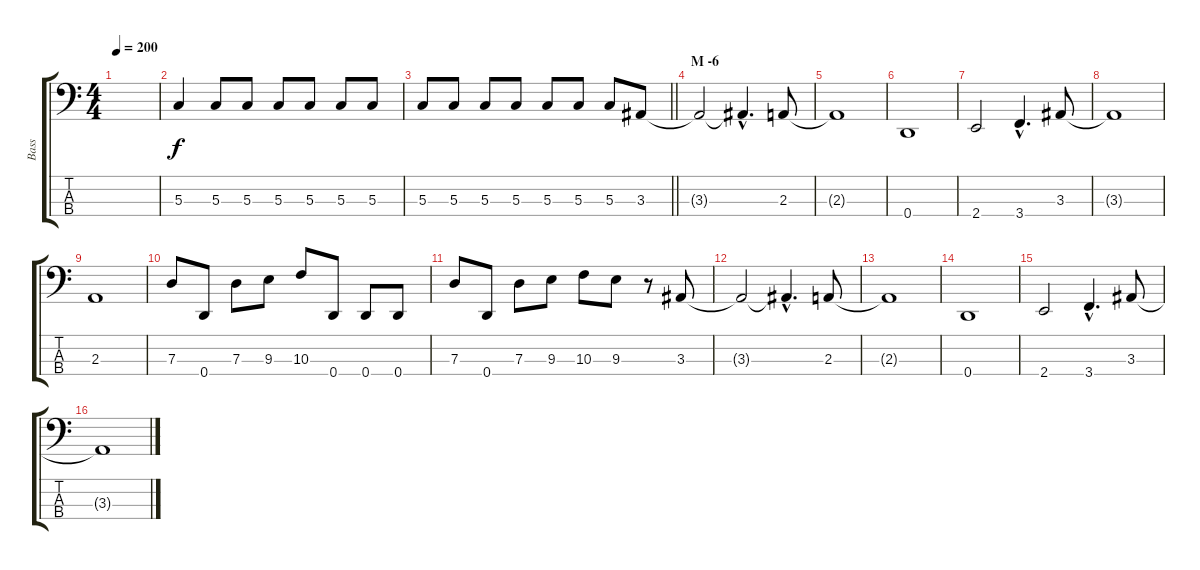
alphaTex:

\track ("Bass" "Bass") {instrument electricbasspick}
\staff {score tabs}
\tuning (F2 C2 G1 D1) {hide}
\ts (4 4)
\tempo 200
\clef f4
\ks c
|
5.3.4 5.3.8 5.3.8 5.3.8 5.3.8 5.3.8 5.3.8 |
\barLineRight lightlight
5.3.8 5.3.8 5.3.8 5.3.8 5.3.8 5.3.8 5.3.8 3.3.8 |
\section ("" "M -6")
3.3{t}.2 3.3{hac t}.4{d} 2.3.8 |
2.3{t}.1 |
0.4.1 |
2.4.2 3.4{hac}.4{d} 3.3.8 |
3.3{t}.1 |
2.3.1 |
7.3.8 0.4.8 7.3.8 9.3.8 10.3.8 0.4.8 0.4.8 0.4.8 |
7.3.8 0.4.8 7.3.8 9.3.8 10.3.8 9.3.8 r.8 3.3.8 |
3.3{t}.2 3.3{hac t}.4{d} 2.3.8 |
2.3{t}.1 |
0.4.1 |
2.4.2 3.4{hac}.4{d} 3.3.8 |
3.3{t}.1
